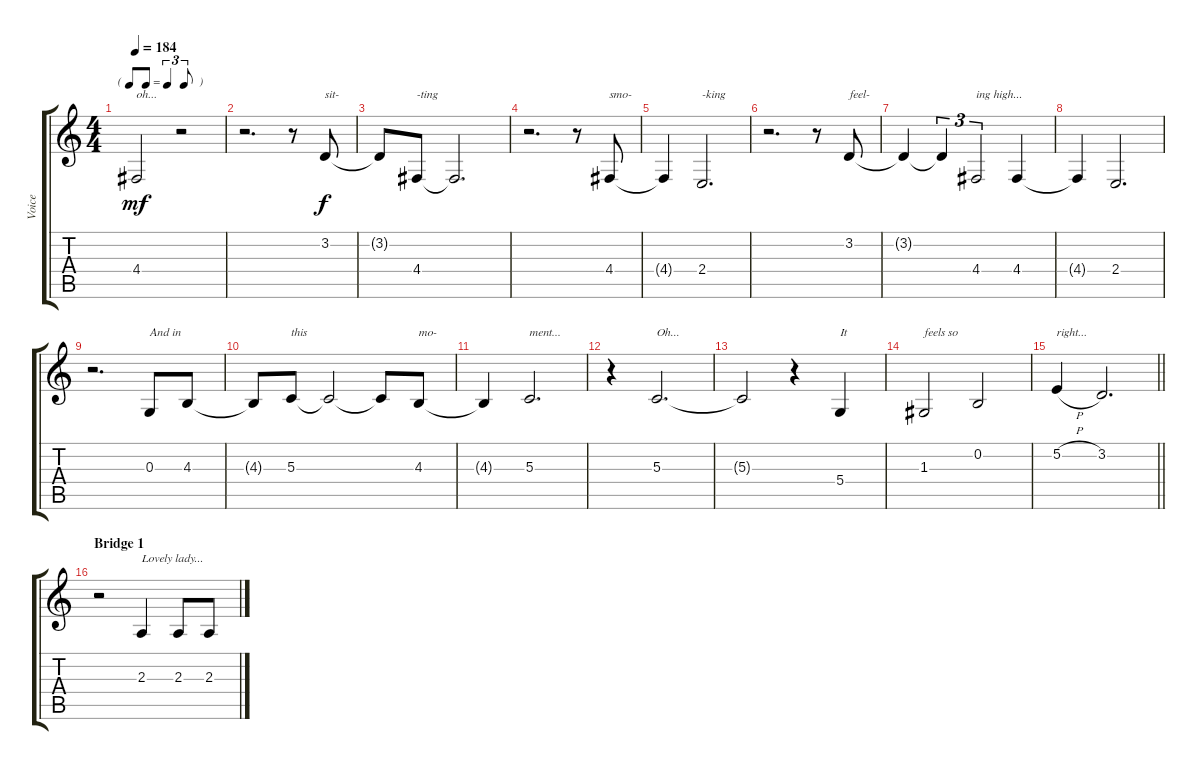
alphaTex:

\track ("Voice" "Voice") {instrument clarinet}
\staff {score tabs}
\tuning (E4 B3 G3 D3 A2 E2) {hide}
\ts (4 4)
\tf triplet8th
\tempo 184
\clef g2
\ks c
4.4.2{txt "oh..." dy mf} r.2 |
r.2{d} r.8 3.2.8{txt "sit-" dy f} |
3.2{t}.8 4.4.8{txt "-ting"} 4.4{t}.2{d} |
r.2{d} r.8 4.4.8{txt "smo-"} |
4.4{t}.4 2.4.2{d txt "-king"} |
r.2{d} r.8 3.2.8{txt "feel-"} |
3.2{t}.4 3.2{t}.4{tu (3 2)} 4.4.2{tu (3 2) txt "ing high..."} 4.4.4 |
4.4{t}.4 2.4.2{d} |
r.2{d} 0.3.8{txt "And in"} 4.3.8 |
4.3{t}.8 5.3.8{txt "this"} 5.3{t}.2 5.3{t}.8 4.3.8{txt "mo-"} |
4.3{t}.4 5.3.2{d txt "ment..."} |
r.4 5.3.2{d txt "Oh..."} |
5.3{t}.2 r.4 5.4.4{txt "It"} |
1.3.2{txt "feels so"} 0.2.2 |
\barLineRight lightlight
5.2{h}.4{txt "right..."} 3.2.2{d} |
\section ("" "Bridge 1")
r.2 2.3.4{txt "Lovely lady..." volume 9} 2.3.8 2.3.8
